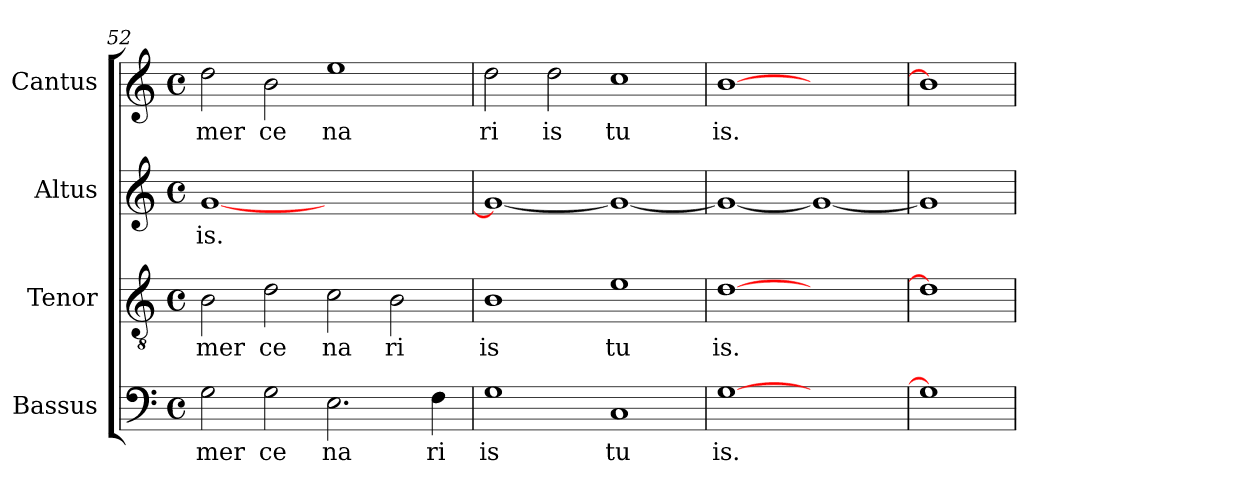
**kern	**text	**kern	**text	**kern	**text	**kern	**text
*part4	*part4	*part3	*part3	*part2	*part2	*part1	*part1
*staff4	*staff4	*staff3	*staff3	*staff2	*staff2	*staff1	*staff1
*I"Bassus	*	*I"Tenor	*	*I"Altus	*	*I"Cantus	*
*clefF4	*	*clefGv2	*	*clefG2	*	*clefG2	*
*	*	*	*	*k[]	*	*	*
*	*	*	*	*C:	*	*	*
*M4/4	*	*M4/4	*	*M4/4	*	*M4/4	*
*met(c)	*	*met(c)	*	*met(c)	*	*met(c)	*
=52	=52	=52	=52	=52	=52	=52	=52
!	!LO:LY:b:cj	!	!LO:LY:b:cj	!	!LO:LY:b:cj	!	!LO:LY:b:cj
2G\	mer	2B\	mer	[<1g	-is.	2dd\	mer
!	!LO:LY:b:cj	!	!LO:LY:b:cj	!	!	!	!LO:LY:b:cj
2G\	ce	2d\	ce	.	.	2b\	ce
!	!LO:LY:b:cj	!	!LO:LY:b:cj	!	!	!	!LO:LY:b:cj
2.E\	na	2c\	na	1ryy	.	1ee	na
!	!	!	!LO:LY:b:cj	!	!	!	!
.	.	2B\	ri	.	.	.	.
!	!LO:LY:b:cj	!	!	!	!	!	!
4F\	ri	.	.	.	.	.	.
=53	=53	=53	=53	=53	=53	=53	=53
!	!LO:LY:b:cj	!	!LO:LY:b:cj	!	!	!	!LO:LY:b:cj
1G	is	1B	is	1g_<	.	2dd\	ri
!	!	!	!	!	!	!	!LO:LY:b:cj
.	.	.	.	.	.	2dd\	is
!	!LO:LY:b:cj	!	!LO:LY:b:cj	!	!	!	!LO:LY:b:cj
1C	tu	1e	tu	1g_	.	1cc	tu
=54	=54	=54	=54	=54	=54	=54	=54
!	!LO:LY:b:cj	!	!LO:LY:b:cj	!	!	!	!LO:LY:b:cj
[1G	is.	[1d	is.	1g_	.	[1b	is.
1ryy	.	1ryy	.	1g_	.	1ryy	.
=55	=55!	=55	=55!	=55	=55!	=55!	=55!
1G]	.	1d]	.	1g]	.	1b]	.
=	=	=	=	=	=	=	=
*-	*-	*-	*-	*-	*-	*-	*-
